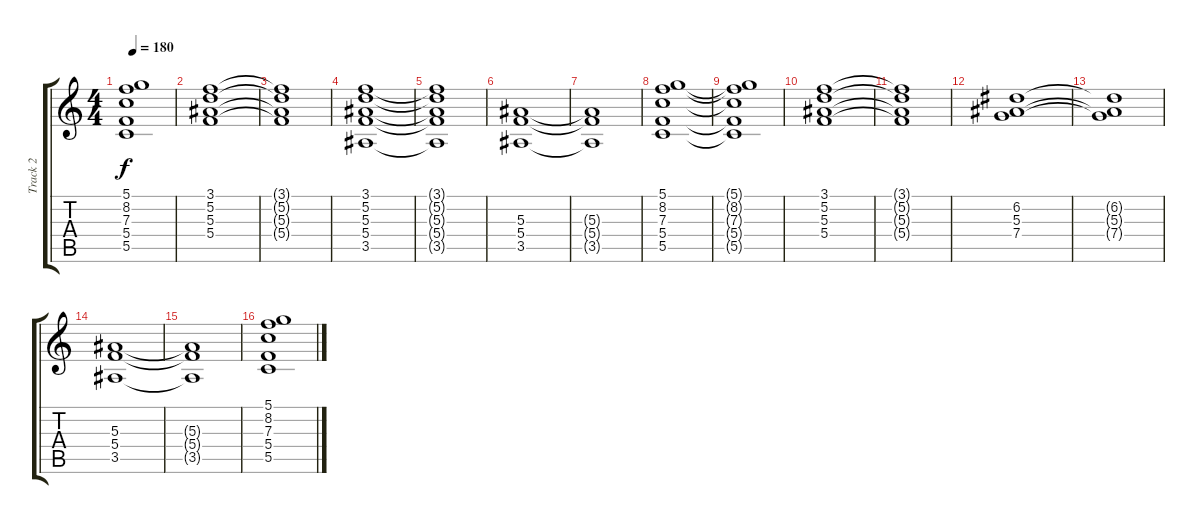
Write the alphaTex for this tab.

\track ("Track 2" "Track 2") {instrument distortionguitar}
\staff {score tabs}
\tuning (D4 A3 F3 C3 G2 C2) {hide}
\ts (4 4)
\tempo 180
\clef g2
\ks c
(5.1{t} 8.2{t} 7.3{t} 5.4{t} 5.5{t}).1{dy f} |
(3.1 5.2 5.3 5.4).1 |
(3.1{t} 5.2{t} 5.3{t} 5.4{t}).1 |
(3.1 5.2 5.3 5.4 3.5).1 |
(3.1{t} 5.2{t} 5.3{t} 5.4{t} 3.5{t}).1 |
(5.3 5.4 3.5).1 |
(5.3{t} 5.4{t} 3.5{t}).1 |
(5.1 8.2 7.3 5.4 5.5).1 |
(5.1{t} 8.2{t} 7.3{t} 5.4{t} 5.5{t}).1 |
(3.1 5.2 5.3 5.4).1 |
(3.1{t} 5.2{t} 5.3{t} 5.4{t}).1 |
(6.2 5.3 7.4).1 |
(6.2{t} 5.3{t} 7.4{t}).1 |
(5.3 5.4 3.5).1 |
(5.3{t} 5.4{t} 3.5{t}).1 |
(5.1 8.2 7.3 5.4 5.5).1
